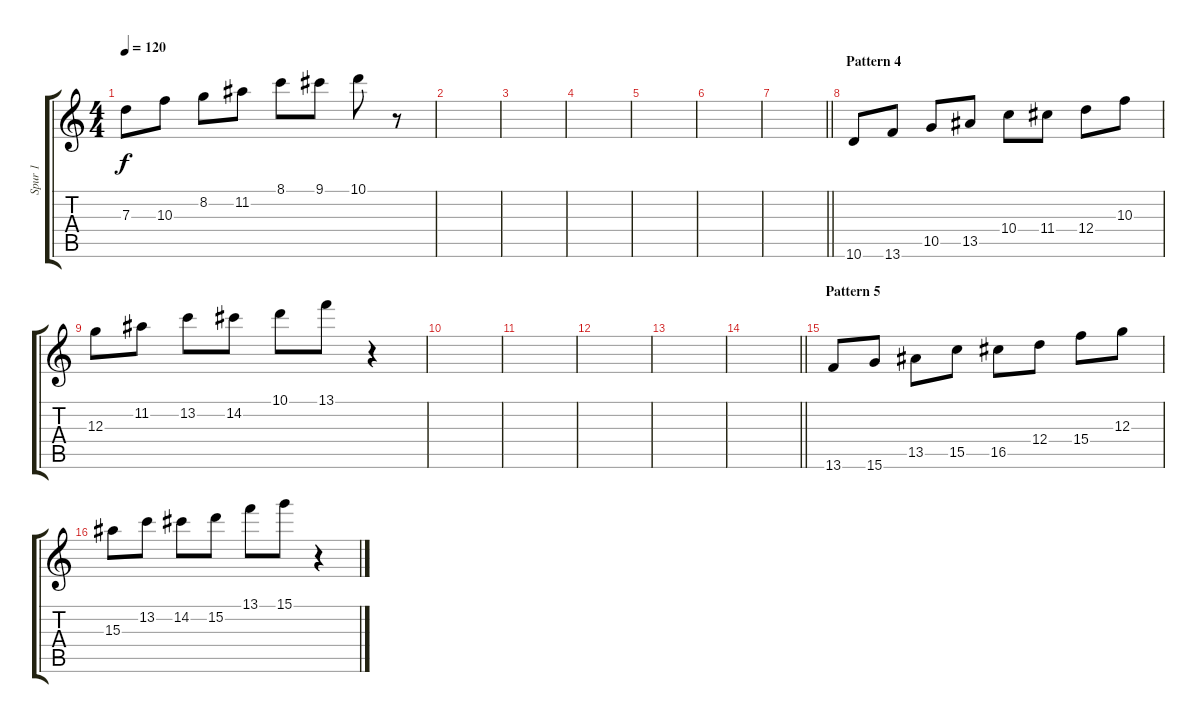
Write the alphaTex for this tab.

\track ("Spur 1" "Spur 1") {instrument acousticguitarsteel}
\staff {score tabs}
\tuning (E4 B3 G3 D3 A2 E2) {hide}
\ts (4 4)
\tempo 120
\clef g2
\ks c
7.3.8{dy f} 10.3.8 8.2.8 11.2.8 8.1.8 9.1.8 10.1.8 r.8 |
|
|
|
|
|
\barLineRight lightlight
|
\section ("" "Pattern 4")
10.6.8 13.6.8 10.5.8 13.5.8 10.4.8 11.4.8 12.4.8 10.3.8 |
12.3.8 11.2.8 13.2.8 14.2.8 10.1.8 13.1.8 r.4 |
|
|
|
|
\barLineRight lightlight
|
\section ("" "Pattern 5")
13.6.8 15.6.8 13.5.8 15.5.8 16.5.8 12.4.8 15.4.8 12.3.8 |
15.3.8 13.2.8 14.2.8 15.2.8 13.1.8 15.1.8 r.4
